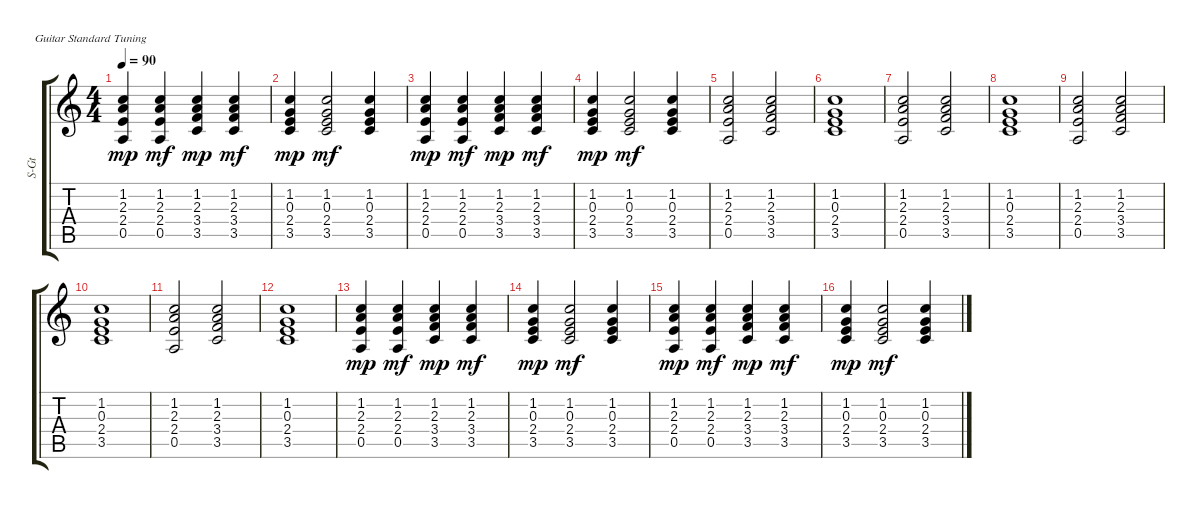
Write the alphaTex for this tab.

\defaultSystemsLayout 4
\bracketExtendMode groupsimilarinstruments
\otherSystemsTrackNameOrientation horizontal
\track ("Steel Guitar" "S-Gt") {instrument acousticguitarsteel}
\staff {score tabs}
\tuning (E4 B3 G3 D3 A2 E2)
\ts (4 4)
\tempo 90
\clef g2
\ks c
(1.2 2.3 2.4 0.5).4{dy mp beam Up} (0.5 2.4 2.3 1.2).4{dy mf beam Up} (1.2 2.3 3.4 3.5).4{dy mp beam Up} (3.5 3.4 2.3 1.2).4{dy mf beam Up} |
(1.2 0.3 2.4 3.5).4{dy mp beam Up} (1.2 0.3 2.4 3.5).2{dy mf beam Up} (1.2 0.3 2.4 3.5).4{beam Up} |
(1.2 2.3 2.4 0.5).4{dy mp beam Up} (0.5 2.4 2.3 1.2).4{dy mf beam Up} (1.2 2.3 3.4 3.5).4{dy mp beam Up} (3.5 3.4 2.3 1.2).4{dy mf beam Up} |
(1.2 0.3 2.4 3.5).4{dy mp beam Up} (1.2 0.3 2.4 3.5).2{dy mf beam Up} (1.2 0.3 2.4 3.5).4{beam Up} |
(1.2 2.3 2.4 0.5).2{beam Up} (1.2 2.3 3.4 3.5).2{beam Up} |
(1.2 0.3 2.4 3.5).1{beam Up} |
(1.2 2.3 2.4 0.5).2{beam Up} (1.2 2.3 3.4 3.5).2{beam Up} |
(1.2 0.3 2.4 3.5).1{beam Up} |
(1.2 2.3 2.4 0.5).2{beam Up} (1.2 2.3 3.4 3.5).2{beam Up} |
(1.2 0.3 2.4 3.5).1{beam Up} |
(1.2 2.3 2.4 0.5).2{beam Up} (1.2 2.3 3.4 3.5).2{beam Up} |
(1.2 0.3 2.4 3.5).1{beam Up} |
(1.2 2.3 2.4 0.5).4{dy mp beam Up} (0.5 2.4 2.3 1.2).4{dy mf beam Up} (1.2 2.3 3.4 3.5).4{dy mp beam Up} (3.5 3.4 2.3 1.2).4{dy mf beam Up} |
(1.2 0.3 2.4 3.5).4{dy mp beam Up} (1.2 0.3 2.4 3.5).2{dy mf beam Up} (1.2 0.3 2.4 3.5).4{beam Up} |
(1.2 2.3 2.4 0.5).4{dy mp beam Up} (0.5 2.4 2.3 1.2).4{dy mf beam Up} (1.2 2.3 3.4 3.5).4{dy mp beam Up} (3.5 3.4 2.3 1.2).4{dy mf beam Up} |
(1.2 0.3 2.4 3.5).4{dy mp beam Up} (1.2 0.3 2.4 3.5).2{dy mf beam Up} (1.2 0.3 2.4 3.5).4{beam Up}
